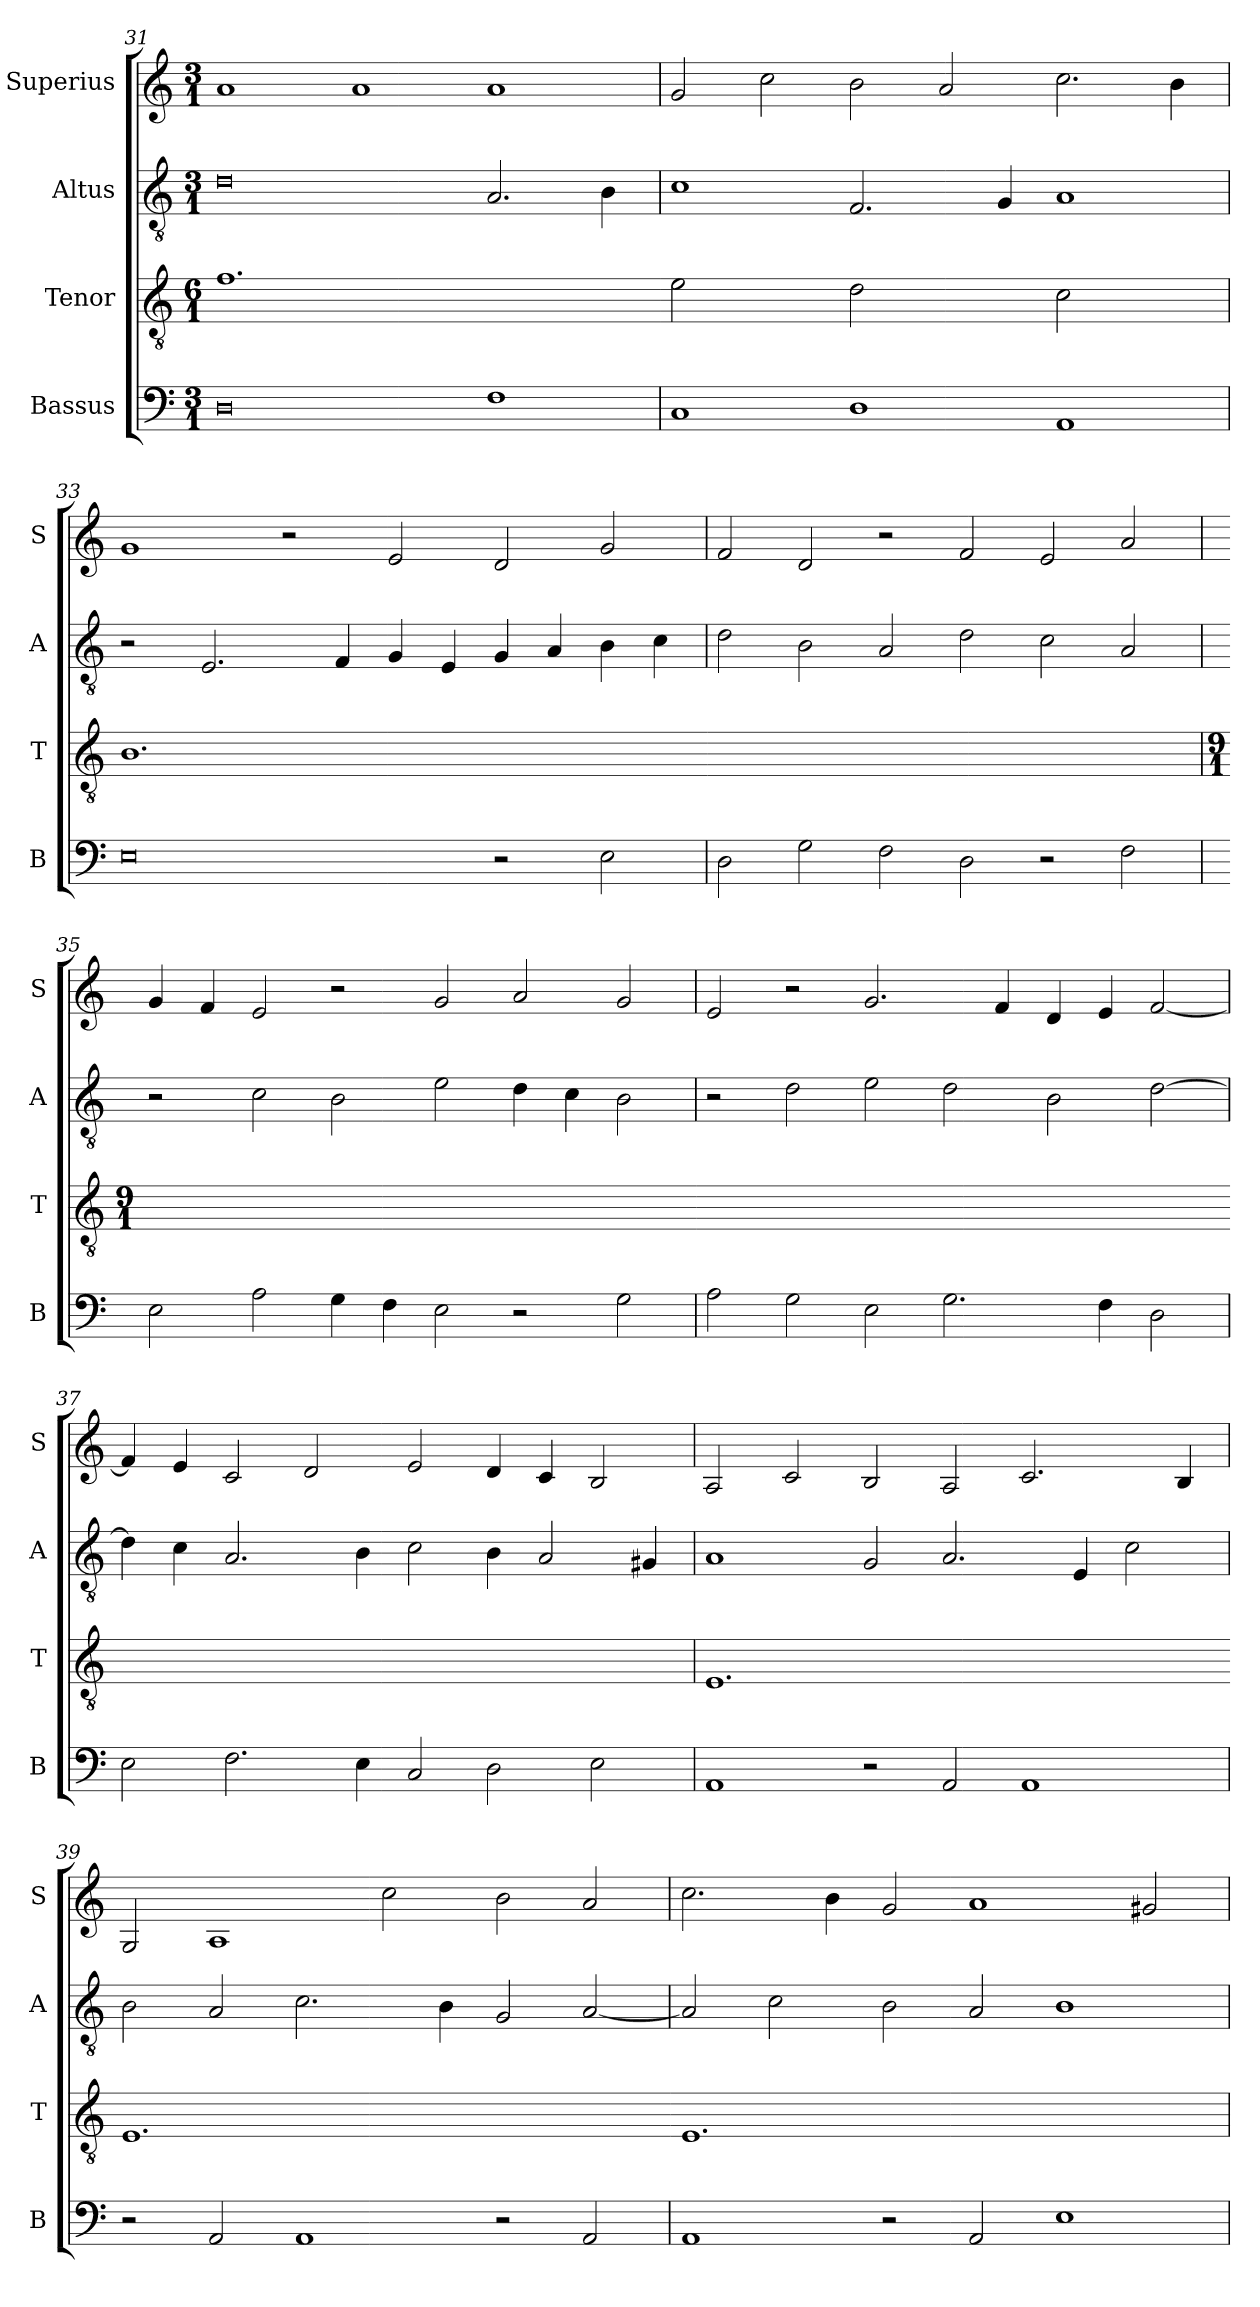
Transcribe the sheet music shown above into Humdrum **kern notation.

**kern	**kern	**kern	**kern
*part4	*part3	*part2	*part1
*staff4	*staff3	*staff2	*staff1
*I"Bassus	*I"Tenor	*I"Altus	*I"Superius
*I'B	*I'T	*I'A	*I'S
*clefF4	*clefGv2	*clefGv2	*clefG2
*k[]	*k[]	*k[]	*k[]
*M3/1	*M6/1	*M3/1	*M3/1
=31	=31	=31	=31
!	!LO:N:vis=1.	!	!
0D	0.f	0d	1a
.	.	.	1a
1F	.	2.A/	1a
.	.	4B\	.
=32	=32-	=32	=32
!	!LO:N:vis=2	!	!
1C	1e	1c	2g/
.	.	.	2cc\
!	!LO:N:vis=2	!	!
1D	1d	2.F/	2b\
.	.	.	2a/
.	.	4G/	.
!	!LO:N:vis=2	!	!
1AA	1c	1A	2.cc\
.	.	.	4b\
=33	=33	=33	=33
!	!LO:N:vis=1.	!	!
0E	0.B	2r	1g
.	.	2.E/	.
.	.	.	2r
.	.	4F/	.
.	.	4G/	2e/
.	.	4E/	.
2r	.	4G/	2d/
.	.	4A/	.
2E\	.	4B\	2g/
.	.	4c\	.
=34	=34-	=34	=34
!	!LO:N:vis=1.	!	!
2D\	0.r	2d\	2f/
2G\	.	2B\	2d/
2F\	.	2A/	2r
2D\	.	2d\	2f/
2r	.	2c\	2e/
2F\	.	2A/	2a/
=35	=35	=35	=35
*	*M9/1	*	*
!	!LO:N:vis=1.	!	!
2E\	0.r	2r	4g/
.	.	.	4f/
2A\	.	2c\	2e/
4G\	.	2B\	2r
4F\	.	.	.
2E\	.	2e\	2g/
2r	.	4d\	2a/
.	.	4c\	.
2G\	.	2B\	2g/
=36	=36-	=36	=36
!	!LO:N:vis=1.	!	!
2A\	0.r	2r	2e/
2G\	.	2d\	2r
2E\	.	2e\	2.g/
2.G\	.	2d\	.
.	.	.	4f/
.	.	2B\	4d/
4F\	.	.	4e/
2D\	.	[2d\	[2f/
=37	=37-	=37	=37
!	!LO:N:vis=1.	!	!
2E\	0.r	4d\]	4f/]
.	.	4c\	4e/
2.F\	.	2.A/	2c/
.	.	.	2d/
4E\	.	4B\	.
2C/	.	2c\	2e/
2D\	.	4B\	4d/
.	.	2A/	4c/
2E\	.	.	2B/
.	.	4G#X/	.
=38	=38	=38	=38
!	!LO:N:vis=1.	!	!
1AA	0.E	1A	2A/
.	.	.	2c/
2r	.	2G/	2B/
2AA/	.	2.A/	2A/
1AA	.	.	2.c/
.	.	4E/	.
.	.	2c\	.
.	.	.	4B/
=39	=39-	=39	=39
!	!LO:N:vis=1.	!	!
2r	0.E	2B\	2G/
2AA/	.	2A/	1A
1AA	.	2.c\	.
.	.	.	2cc\
.	.	4B\	.
2r	.	2G/	2b\
2AA/	.	[2A/	2a/
=40	=40-	=40	=40
!	!LO:N:vis=1.	!	!
1AA	0.E	2A/]	2.cc\
.	.	2c\	.
.	.	.	4b\
2r	.	2B\	2g/
2AA/	.	2A/	1a
1E	.	1B	.
.	.	.	2g#X/
=	=	=	=
*-	*-	*-	*-
